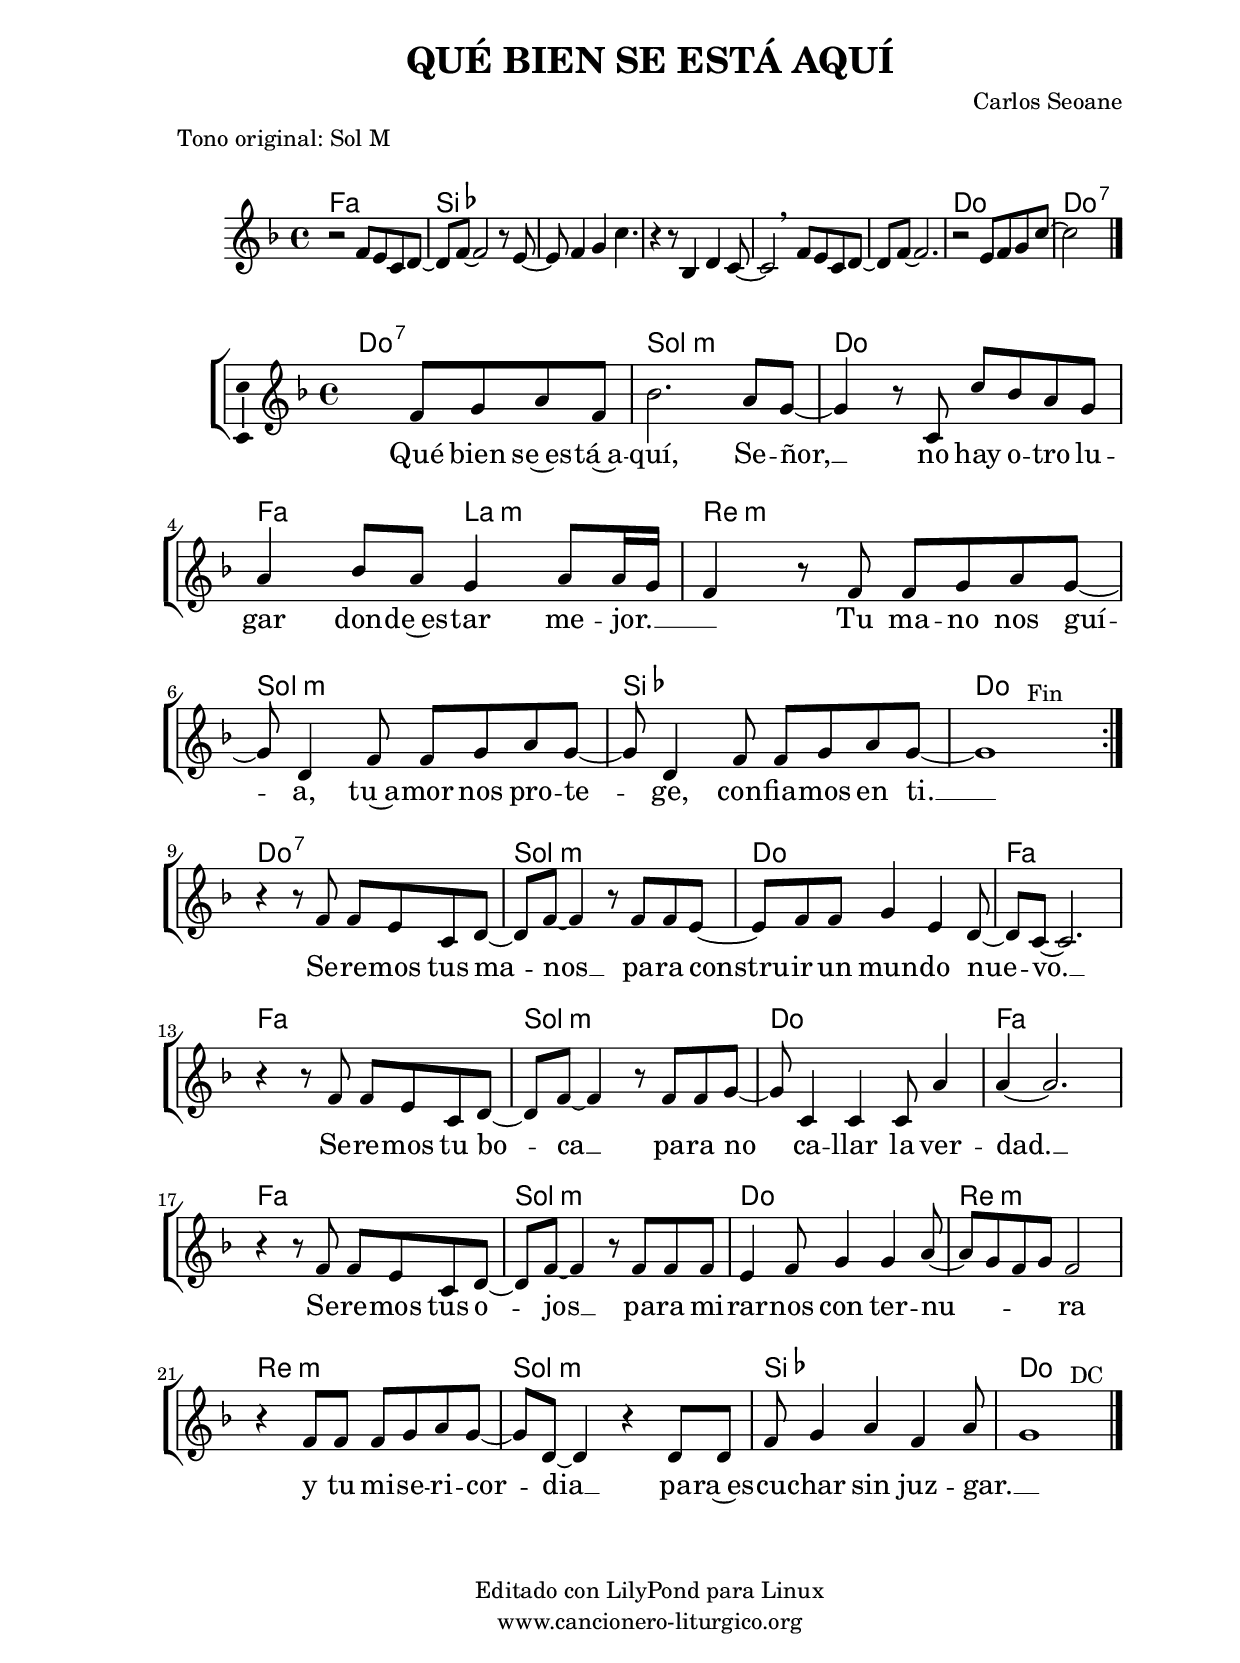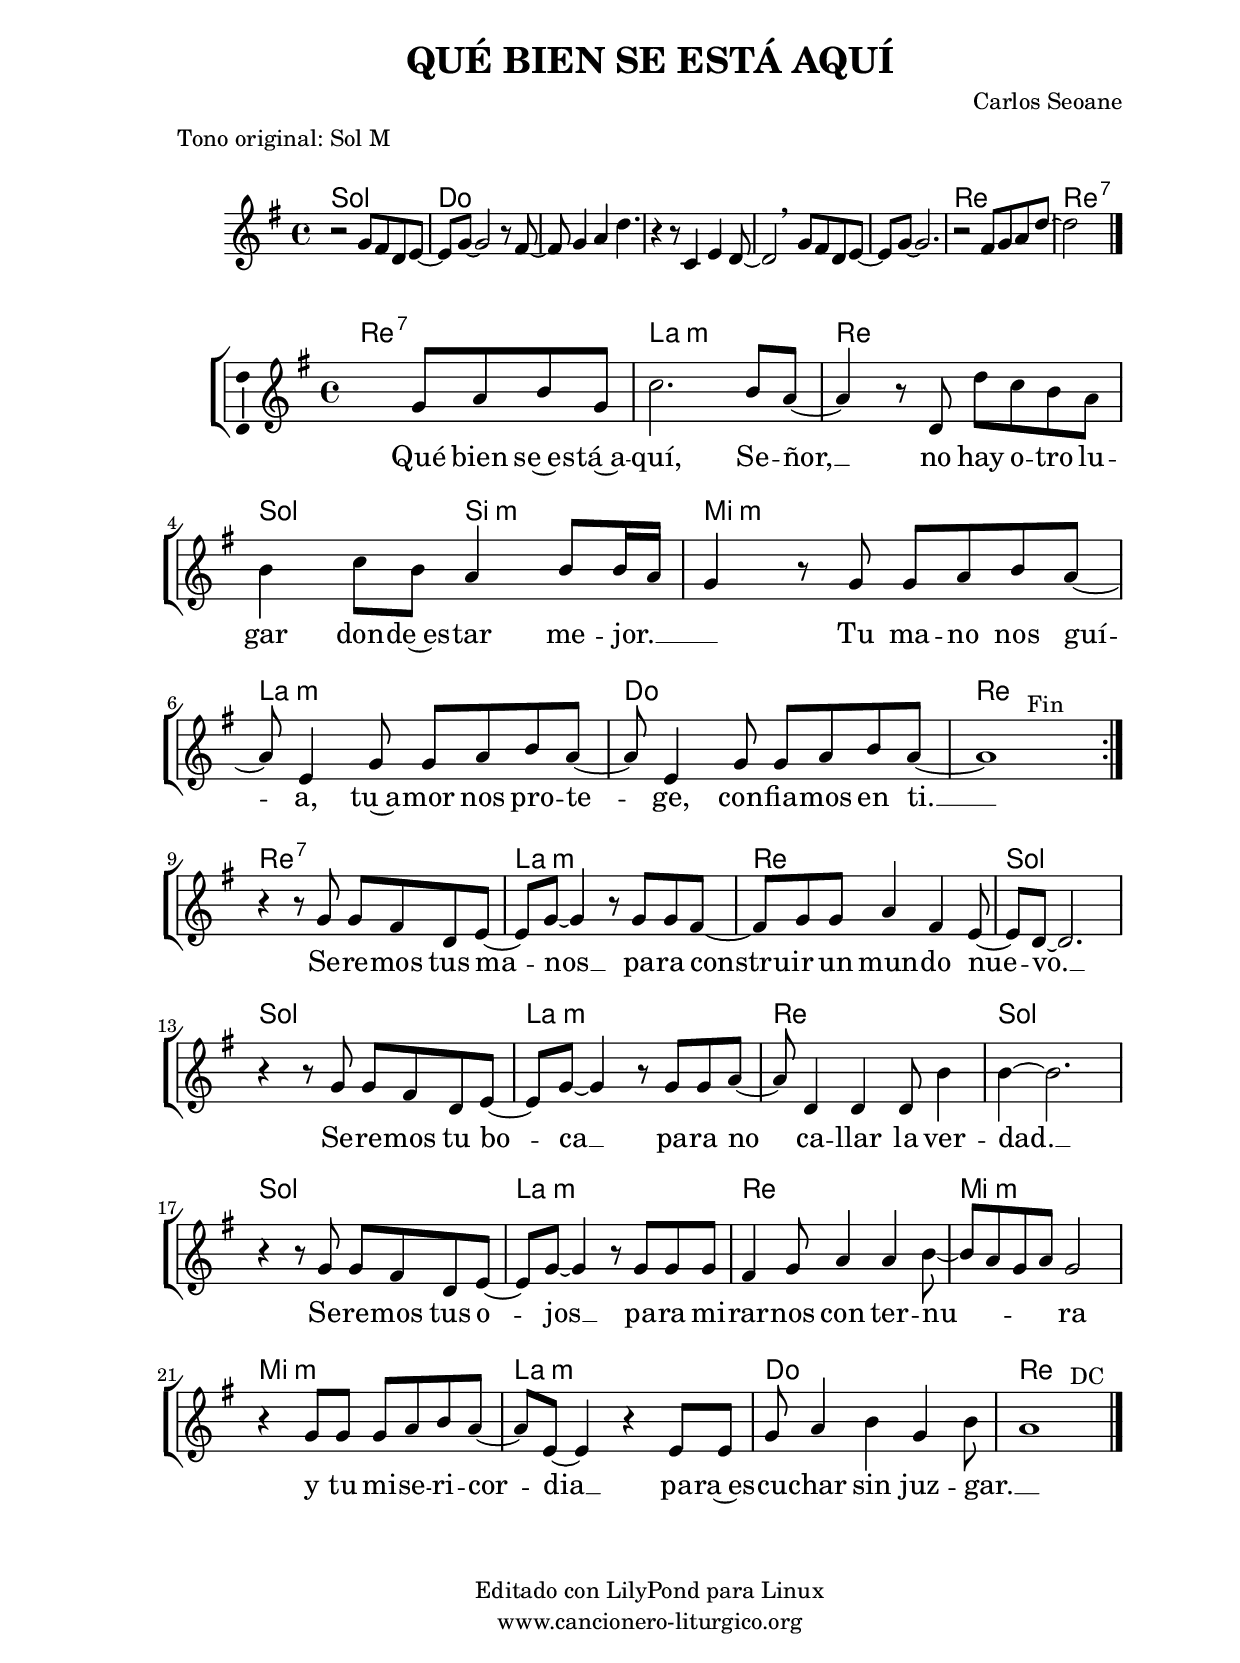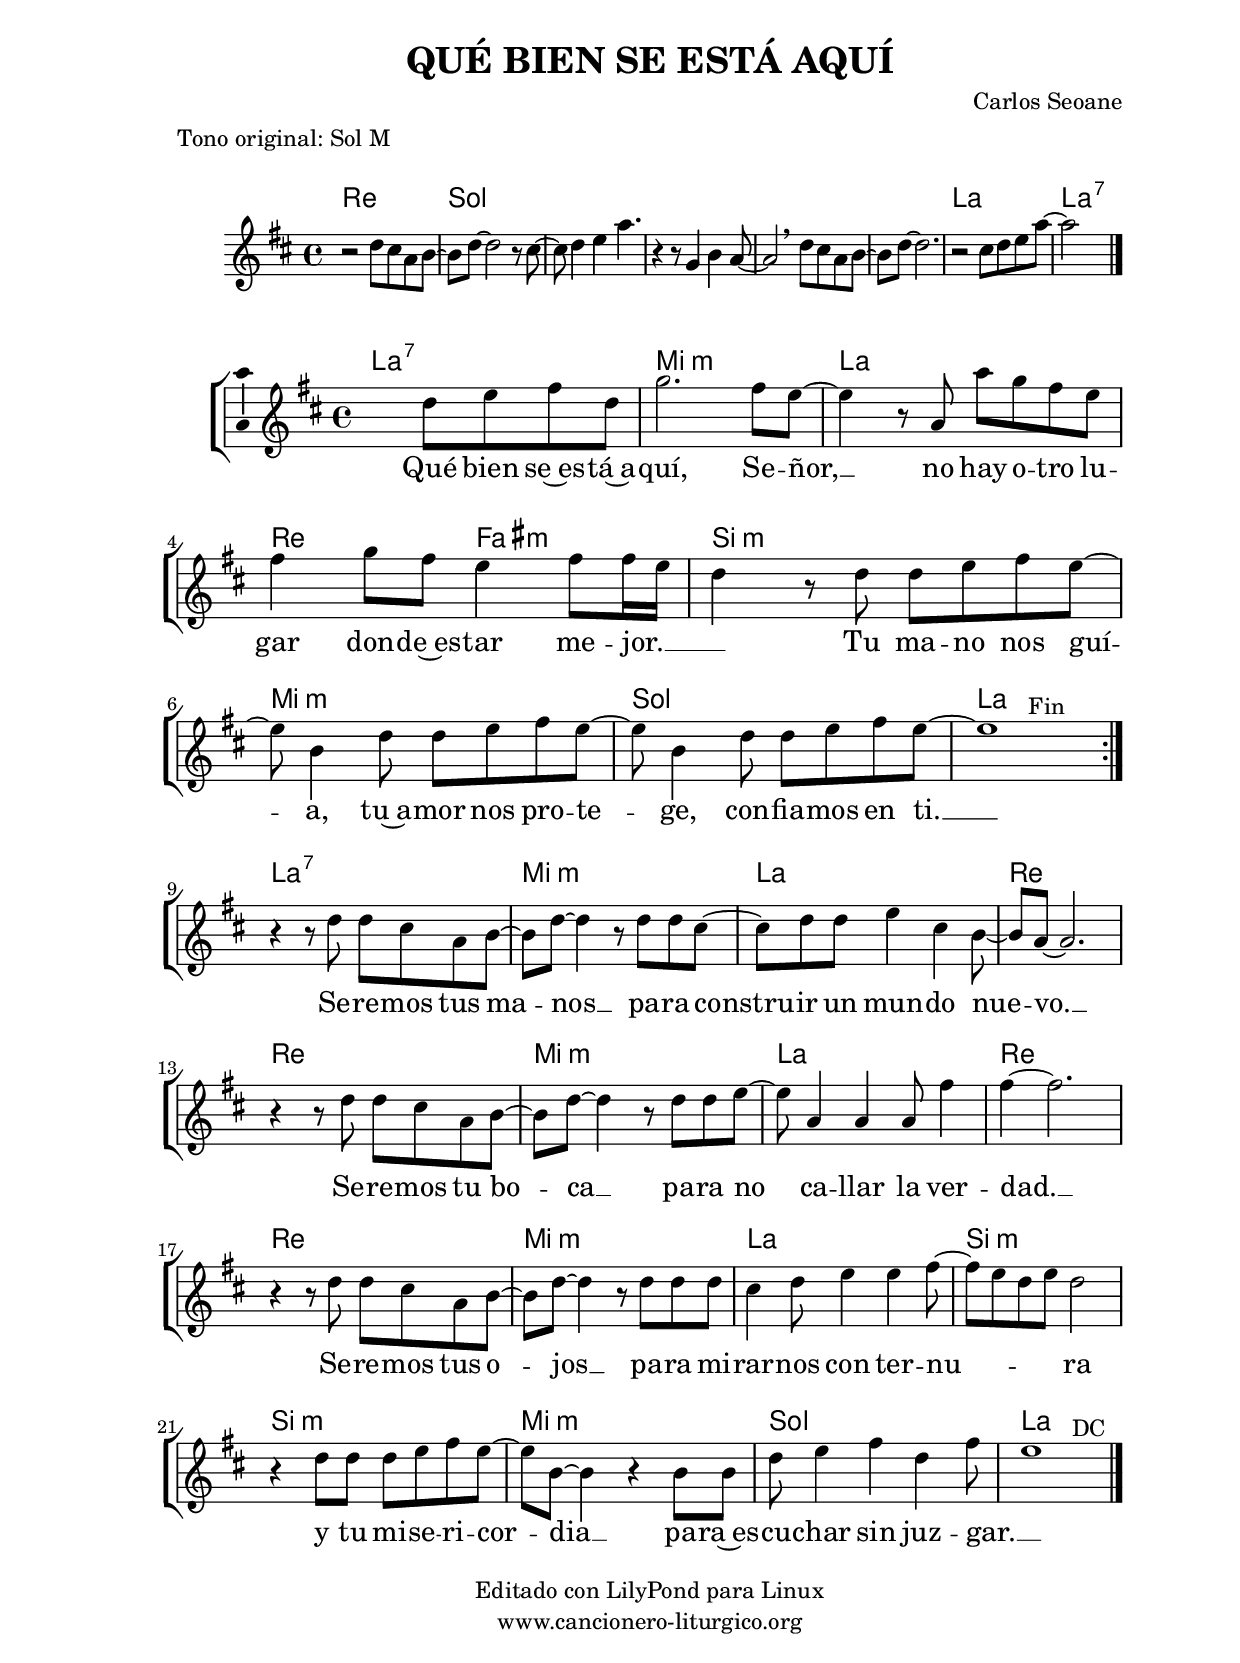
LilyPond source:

%
%para convertir .midi en .wav:
%timidity filename.midi -Ow -o finename.wav
%
%
%Para convertir de .wav a .mp3:
%lame -h -m j filename.wav
%
%
%para escuchar el midi:
%timidity nombrefichero.midi
%


%versión de lilypond para la que se ha escrito esta partitura:
\version "2.16.0"

	%Tamaño papel
	#(set-default-paper-size "a4")
	%Tamaño partitura
	#(set-global-staff-size 20)
	%No responde al pulsar sobre una nota
	#(ly:set-option 'point-and-click #f)

%parámetros del encabezamiento:
\header {
	title = "QUÉ BIEN SE ESTÁ AQUÍ"
	subtitle = ""
	composer = "Carlos Seoane"
	poet = ""
	meter = "Tono original: Sol M"
	arranger = ""
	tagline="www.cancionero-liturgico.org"
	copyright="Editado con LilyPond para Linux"
	}

%parámetros asociados al papel:
\paper  {
	oddHeaderMarkup = \markup {\fill-line { \on-the-fly #not-first-page \fromproperty #'header:title \on-the-fly #not-first-page \fromproperty #'header:composer }}
	evenHeaderMarkup = \markup {\fill-line { \fromproperty #'header:composer \fromproperty #'header:title }}
	#(set-paper-size "a4")
	print-page-number = ##f
	first-page-number = 1
	print-first-page-number = ##f
%	head-separation = 3.0 \cm
	top-margin = 2.0 \cm
	bottom-margin = 0.5\cm
%%%	bottom-margin = -2.0\cm
	left-margin = 3.0 \cm
	line-width = 16.0 \cm 
	indent = 8\mm
	interscoreline = 2.\mm
	between-system-space = 15\mm
%	para que las partituras no llenen la hoja:
	ragged-bottom = ##t
%	idem para la última hoja:
	ragged-last-bottom = ##f
%	para que las partituras llenen el ancho del papel:
	ragged-last = ##f
	after-title-space = 2.5 \cm
page-count=1
%system-count=8

	%Flexible Vertical Spacing
%	markup-markup-spacing =
%	#'((basic-distance . 15) (minimum-distance . 15) (padding . 3))
	markup-system-spacing =
	#'((basic-distance . 15) (minimum-distance . 15) (padding . 3))
	system-system-spacing =
	#'((basic-distance . 15) (minimum-distance . 15) (padding . 3))
	score-system-spacing =
	#'((basic-distance . 15) (minimum-distance . 15) (padding . 5))
%	top-system-spacing = % header
%	#'((basic-distance . 8) (minimum-distance . 0) (padding . 0))
%	top-markup-spacing =
%	#'((basic-distance . 20) (minimum-distance . 20) (padding . 0))
	last-bottom-spacing = % footer
	#'((basic-distance . 5) (minimum-distance . 5) (padding . 0))
%	score-markup-spacing =
%	#'((basic-distance . 16) (minimum-distance . 13) (padding . 0))

	}


%parámetros que afectan a toda la partitura:
global =  {
	%clave de sol (G):
	\clef G
	%armadura:
	\transpose g f
	\key g \major
	\tempo 4=105
	\set Score.tempoHideNote = ##t
	}


acordesintro = {
	\italianChords
	\chordmode {
	\transpose g f
{

g1 c c c c c d d:7

	}
	}
}



melodiaintro = 
	\transpose g f
{

	\relative c''{
	\time 4/4

r2 g8 fis d e~
e8 g~g2 r8 fis~
fis8 g4 a d4.
r4 r8 c,4 e d8~
d2 \breathe g8 fis d e~
e8 g~g2.
r2 fis8 g a d~
d2 s2

}
	\bar "|."
	}

acordes = {
	\italianChords
	\chordmode {
	\transpose g f
{

\repeat volta 2 {
d1:7 a:m d g2 b:m e1:m a:m c d1
}

d1:7 a:m d g g a:m d g g a:m d e:m e:m a:m c d

	}
	}
}

melodia = 
	\transpose g f
{
	\relative c''{
	\time 4/4

\repeat volta 2 {
s2 g8 a b g
c2. b8 a~
a4 r8 d,8 d' c b a
b4 c8 b a4 b8 b16 a
g4 r8 g8 g a b a~
a8 e4 g8 g a b a~
a8 e4 g8 g a b a~
a1^"        Fin"
}

\break
%\bar "||"

r4 r8 g8 g fis d e~
e8 g8~g4 r8 g8 g fis~
fis8 g g a4 fis e8~
e8 d8~d2.
\break

%Variaciones, según canta Jonatan Narvaez
%https://www.youtube.com/watch?v=0vISqyYRfEc
%r4 r8 g8 g fis d e~
%e8 g8~g4 r4 g8 g
%a4 d,8 d4 d8 b'4
%b4~b2.
r4 r8 g8 g fis d e~
e8 g8~g4 r8 g8 g a~
a8 d,4 d d8 b'4
b4~b2.
\break

r4 r8 g8 g fis d e~
e8 g8~g4 r8 g8 g g
%r4 g8 g4 g g8
%a8 g8~g4 r4 r16 g16 g g
fis4 g8 a4 a b8~
b8 a g a g2
\break

r4 g8 g g a b a~
a8 e~e4 r4 e8 e
g8 a4 b g b8
a1^"        DC"

	\bar "|."
	}
	}


texto = \lyricmode {
Qué bien se~es -- tá~a -- quí, Se -- ñor, __
no hay o -- tro lu -- gar don -- de~es -- tar me -- jor. __ _ _
Tu ma -- no nos guí -- a,
tu~a -- mor nos pro -- te -- ge,
con -- fia -- mos en ti. __

Se -- re -- mos tus ma -- nos __
pa -- ra constru -- ir un mun -- do nue -- vo. __
Se -- re -- mos tu bo -- ca __
pa -- ra no ca -- llar la ver -- dad. __
Se -- re -- mos tus o -- jos __
pa -- ra mi -- rar -- nos con ter -- nu -- _ _ _ ra
y tu mi -- se -- ri -- cor -- dia __
pa -- ra~es -- cu -- char sin juz -- gar﻿. __ _

	}


acordesintroStaff = \context ChordNames = acordesintroStaff <<
	\set chordChanges = ##t
	\acordesintro
	>>

acordesStaff = \context ChordNames = acordesStaff <<
	\set chordChanges = ##t
	\acordes
	>>


vozintroStaff = \context Voice = vozintroStaff
<<
	\override Staff.StaffSymbol #'staff-space = #(magstep -0.35)
	\set Staff.midiInstrument = #"english horn"
	\set Staff.midiMinimumVolume = #0.7
	\set Staff.midiMaximumVolume = #0.9
	\global
	\melodiaintro
	>>

vozStaff = \context Voice = vozStaff
\with {\consists "Ambitus_engraver"}
<<
%	\set Staff.instrumentName = ""
%	\set Staff.shortInstrumentName = ""
%	\set Staff.midiInstrument = #"clarinet"
%	\set Staff.midiInstrument = #"cello"
%	\set Staff.midiInstrument = #"flute"
	\set Staff.midiInstrument = #"electric guitar (jazz)"
%	\set Staff.midiInstrument = #"english horn"
%	\set Staff.midiInstrument = #"violin"
%	\set Staff.midiInstrument = #"glockenspiel"
	\set Staff.midiMinimumVolume = #0.7
	\set Staff.midiMaximumVolume = #0.9
	\global
	\melodia
	>>

textoStaff = \context Lyrics = textoStaff <<
	\lyricsto vozStaff \texto
	>>

\book {
	\score {
		\context ChoirStaff {
%			\override StaffGroup.SystemStartBracket #'collapse-height = #1
%			\override Score.SystemStartBar #'collapse-height = #1
			<<
			\acordesintroStaff
			\vozintroStaff
			>>
			}
		\layout {
system-count=1
	    		\context {
				\Lyrics
				\override LyricText #'font-size = #2
				}
	   		 \context {
				\Score
				\override StaffSymbol #'staff-space = #(magstep +3)
				}
			}
		}
	\score {
		\context ChoirStaff {
			\override StaffGroup.SystemStartBracket #'collapse-height = #1
			\override Score.SystemStartBar #'collapse-height = #1
			<<
			\acordesStaff
			\vozStaff
			\textoStaff
			>>
			}
		\layout {
	    		\context {
				\Lyrics
				\override LyricText #'font-size = #2
				}
	   		 \context {
				\Score
				\override StaffSymbol #'staff-space = #(magstep +3)
				}
			}
		}
	\score {
		\unfoldRepeats
		\context ChoirStaff {
			<<
			\acordesintroStaff
			\vozintroStaff
			>>
			<<
			\acordesStaff
			\vozStaff
			>>
			}
		\midi {
	  		\context {
	  			\Score
				tempoWholesPerMinute = #(ly:make-moment 70 4)
				}
			}
		}
	}



#(define output-suffix "C")
\book {
	\score {
		\context ChoirStaff {
%			\override StaffGroup.SystemStartBracket #'collapse-height = #1
%			\override Score.SystemStartBar #'collapse-height = #1
\transpose c d
			<<
			\acordesintroStaff
			\vozintroStaff
			>>
			}
		\layout {
system-count=1
	    		\context {
				\Lyrics
				\override LyricText #'font-size = #2
				}
	   		 \context {
				\Score
				\override StaffSymbol #'staff-space = #(magstep +3)
				}
			}
		}
	\score {
		\context ChoirStaff {
			\override StaffGroup.SystemStartBracket #'collapse-height = #1
			\override Score.SystemStartBar #'collapse-height = #1
\transpose c d
			<<
			\acordesStaff
			\vozStaff
			\textoStaff
			>>
			}
		\layout {
	    		\context {
				\Lyrics
				\override LyricText #'font-size = #2
				}
	   		 \context {
				\Score
				\override StaffSymbol #'staff-space = #(magstep +3)
				}
			}
		}
	}

#(define output-suffix "S")
\book {
	\score {
		\context ChoirStaff {
%			\override StaffGroup.SystemStartBracket #'collapse-height = #1
%			\override Score.SystemStartBar #'collapse-height = #1
\transpose c a
			<<
			\acordesintroStaff
			\vozintroStaff
			>>
			}
		\layout {
system-count=1
	    		\context {
				\Lyrics
				\override LyricText #'font-size = #2
				}
	   		 \context {
				\Score
				\override StaffSymbol #'staff-space = #(magstep +3)
				}
			}
		}
	\score {
		\context ChoirStaff {
			\override StaffGroup.SystemStartBracket #'collapse-height = #1
			\override Score.SystemStartBar #'collapse-height = #1
\transpose c a
			<<
			\acordesStaff
			\vozStaff
			\textoStaff
			>>
			}
		\layout {
	    		\context {
				\Lyrics
				\override LyricText #'font-size = #2
				}
	   		 \context {
				\Score
				\override StaffSymbol #'staff-space = #(magstep +3)
				}
			}
		}
	}


